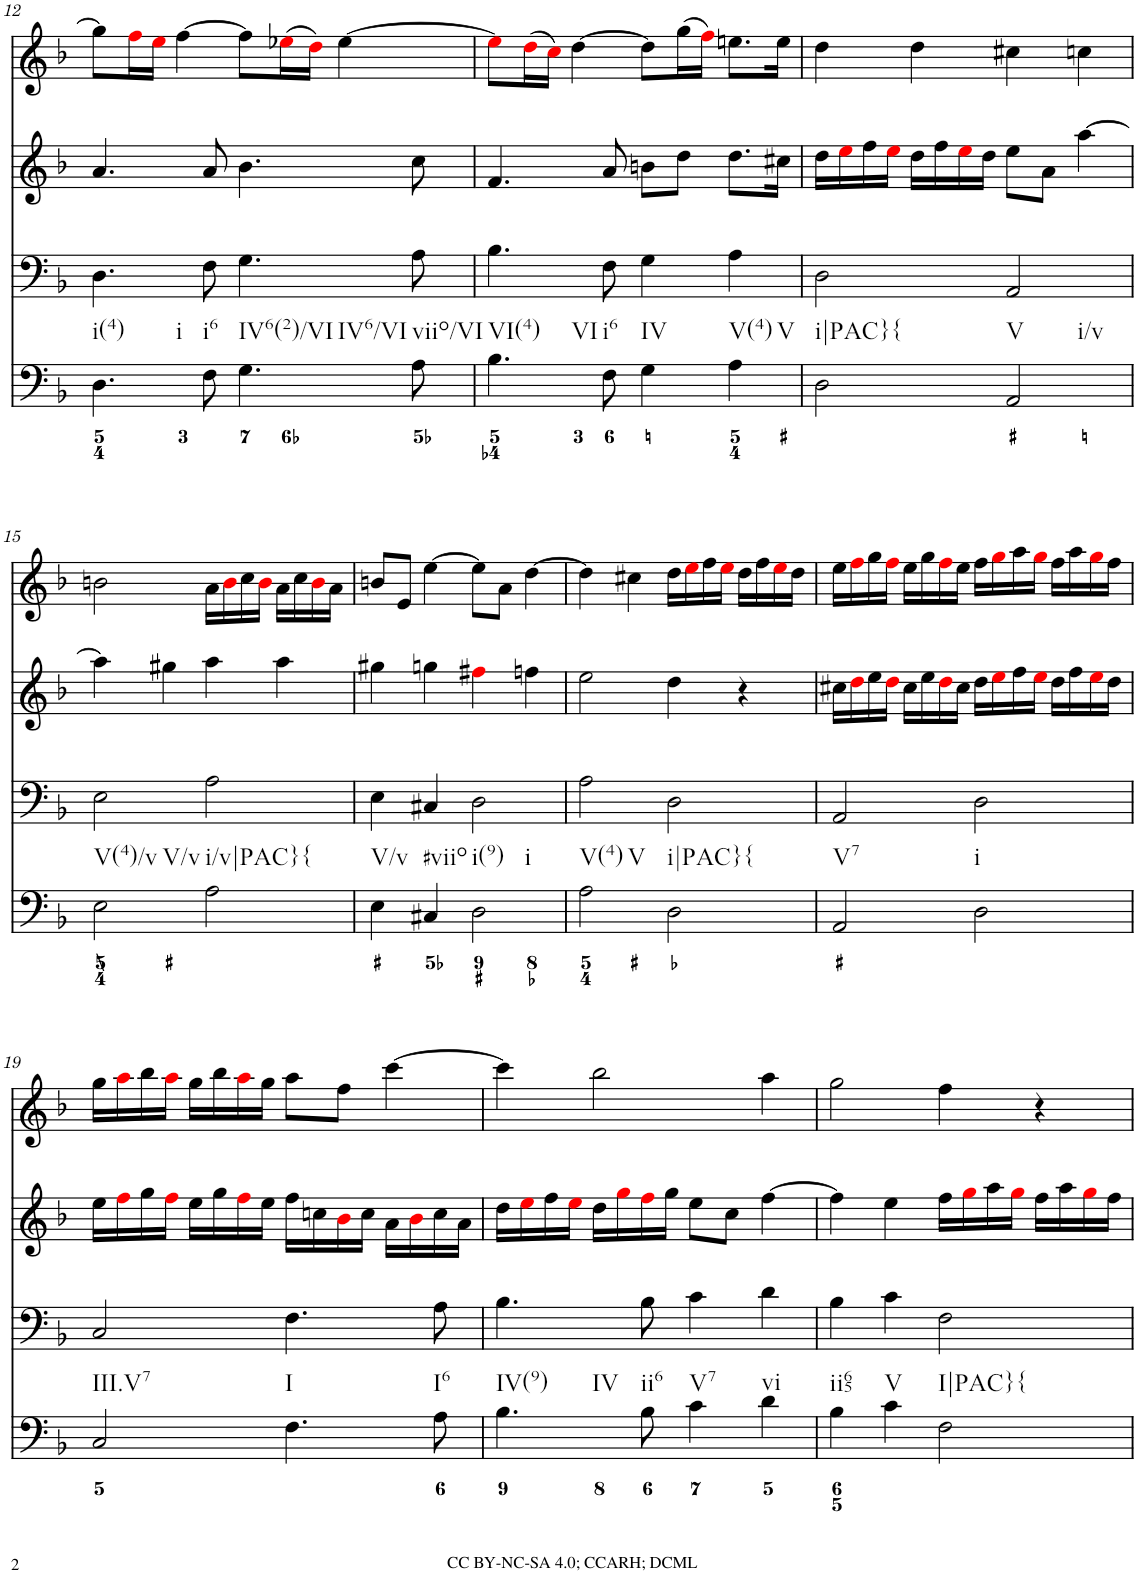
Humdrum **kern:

**kern	**kern	**kern	**kern
*part4	*part3	*part2	*part1
*staff4	*staff3	*staff2	*staff1
*I"violn	*I"violn	*I"cello	*I"organ
!!LO:PB:g=z
*clefF4	*clefF4	*clefG2	*clefG2
*k[b-]	*k[b-]	*k[b-]	*k[b-]
*d:	*d:	*d:	*d:
*M4/4	*M4/4	*M4/4	*M4/4
*met(c)	*met(c)	*met(c)	*met(c)
=12	=12	=12	=12
!LO:TX:b:t=i(4)	!	!	!
!LO:TX:b:t=i	!	!	!
4.D\	4.D\	4.a/	8gg\L]
.	.	.	16ffi\L
.	.	.	16eei\JJ
.	.	.	[4ff\
!LO:TX:b:t=i6	!	!	!
8F\	8F\	8a/	.
!LO:TX:b:t=IV6(2)/VI	!	!	!
!LO:TX:b:t=IV6/VI	!	!	!
4.G\	4.G\	4.b-\	8ff\L]
.	.	.	(16ee-Xi\L
.	.	.	16ddi\JJ)
.	.	.	[4ee-\
!LO:TX:b:t=viio/VI	!	!	!
8A\	8A\	8cc\	.
=13	=13	=13	=13
!LO:TX:b:t=VI(4)	!	!	!
!LO:TX:b:t=VI	!	!	!
4.B-\	4.B-\	4.f/	8ee-i\L]
.	.	.	(16ddi\L
.	.	.	16cci\JJ)
.	.	.	[4dd\
!LO:TX:b:t=i6	!	!	!
8F\	8F\	8a/	.
!LO:TX:b:t=IV	!	!	!
4G\	4G\	8bn\L	8dd\L]
.	.	8dd\J	(16gg\L
.	.	.	16ffi\JJ)
!LO:TX:b:t=V(4)	!	!	!
!LO:TX:b:t=V	!	!	!
4A\	4A\	8.dd\L	8.een\L
.	.	16cc#X\Jk	16ee\Jk
=14	=14	=14	=14
!LO:TX:b:t=i|PAC}{	!	!	!
2D\	2D\	16dd\LL	4dd\
.	.	16eei\	.
.	.	16ff\	.
.	.	16eei\JJ	.
.	.	16dd\LL	4dd\
.	.	16ff\	.
.	.	16eei\	.
.	.	16dd\JJ	.
!LO:TX:b:t=V	!	!	!
!LO:TX:b:t=i/v	!	!	!
2AA/	2AA/	8ee\L	4cc#X\
.	.	8a\J	.
.	.	[4aa\	4ccn\
!!LO:LB:g=z
=15	=15	=15	=15
!LO:TX:b:t=V(4)/v	!	!	!
!LO:TX:b:t=V/v	!	!	!
2E\	2E\	4aa\]	2bn\
.	.	4gg#X\	.
!LO:TX:b:t=i/v|PAC}{	!	!	!
2A\	2A\	4aa\	16a\LL
.	.	.	16bi\
.	.	.	16cc\
.	.	.	16bi\JJ
.	.	4aa\	16a\LL
.	.	.	16cc\
.	.	.	16bi\
.	.	.	16a\JJ
=16	=16	=16	=16
!LO:TX:b:t=V/v	!	!	!
4E\	4E\	4gg#X\	8bn/L
.	.	.	8e/J
!LO:TX:b:t=#viio	!	!	!
4C#X/	4C#X/	4ggn\	[4ee\
!LO:TX:b:t=i(9)	!	!	!
!LO:TX:b:t=i	!	!	!
2D\	2D\	4ff#Xi\	8ee\L]
.	.	.	8a\J
.	.	4ffn\	[4dd\
=17	=17	=17	=17
!LO:TX:b:t=V(4)	!	!	!
!LO:TX:b:t=V	!	!	!
2A\	2A\	2ee\	4dd\]
.	.	.	4cc#X\
!LO:TX:b:t=i|PAC}{	!	!	!
2D\	2D\	4dd\	16dd\LL
.	.	.	16eei\
.	.	.	16ff\
.	.	.	16eei\JJ
.	.	4r	16dd\LL
.	.	.	16ff\
.	.	.	16eei\
.	.	.	16dd\JJ
=18	=18	=18	=18
!LO:TX:b:t=V7	!	!	!
2AA/	2AA/	16cc#X\LL	16ee\LL
.	.	16ddi\	16ffi\
.	.	16ee\	16gg\
.	.	16ddi\JJ	16ffi\JJ
.	.	16cc#\LL	16ee\LL
.	.	16ee\	16gg\
.	.	16ddi\	16ffi\
.	.	16cc#\JJ	16ee\JJ
!LO:TX:b:t=i	!	!	!
2D\	2D\	16dd\LL	16ff\LL
.	.	16eei\	16ggi\
.	.	16ff\	16aa\
.	.	16eei\JJ	16ggi\JJ
.	.	16dd\LL	16ff\LL
.	.	16ff\	16aa\
.	.	16eei\	16ggi\
.	.	16dd\JJ	16ff\JJ
!!LO:LB:g=z
=19	=19	=19	=19
!LO:TX:b:t=III.V7	!	!	!
2C/	2C/	16ee\LL	16gg\LL
.	.	16ffi\	16aai\
.	.	16gg\	16bb-\
.	.	16ffi\JJ	16aai\JJ
.	.	16ee\LL	16gg\LL
.	.	16gg\	16bb-\
.	.	16ffi\	16aai\
.	.	16ee\JJ	16gg\JJ
!LO:TX:b:t=I	!	!	!
4.F\	4.F\	16ff\LL	8aa\L
.	.	16ccn\	.
.	.	16b-i\	8ff\J
.	.	16cc\JJ	.
.	.	16a\LL	[4ccc\
.	.	16b-i\	.
!LO:TX:b:t=I6	!	!	!
8A\	8A\	16cc\	.
.	.	16a\JJ	.
=20	=20	=20	=20
!LO:TX:b:t=IV(9)	!	!	!
!LO:TX:b:t=IV	!	!	!
4.B-\	4.B-\	16dd\LL	4ccc\]
.	.	16eei\	.
.	.	16ff\	.
.	.	16eei\JJ	.
.	.	16dd\LL	2bb-\
.	.	16ggi\	.
!LO:TX:b:t=ii6	!	!	!
8B-\	8B-\	16ffi\	.
.	.	16gg\JJ	.
!LO:TX:b:t=V7	!	!	!
4c\	4c\	8ee\L	.
.	.	8cc\J	.
!LO:TX:b:t=vi	!	!	!
4d\	4d\	[4ff\	4aa\
=21	=21	=21	=21
!LO:TX:b:t=ii65	!	!	!
4B-\	4B-\	4ff\]	2gg\
!LO:TX:b:t=V	!	!	!
4c\	4c\	4ee\	.
!LO:TX:b:t=I|PAC}{	!	!	!
2F\	2F\	16ff\LL	4ff\
.	.	16ggi\	.
.	.	16aa\	.
.	.	16ggi\JJ	.
.	.	16ff\LL	4r
.	.	16aa\	.
.	.	16ggi\	.
.	.	16ff\JJ	.
=	=	=	=
*-	*-	*-	*-
